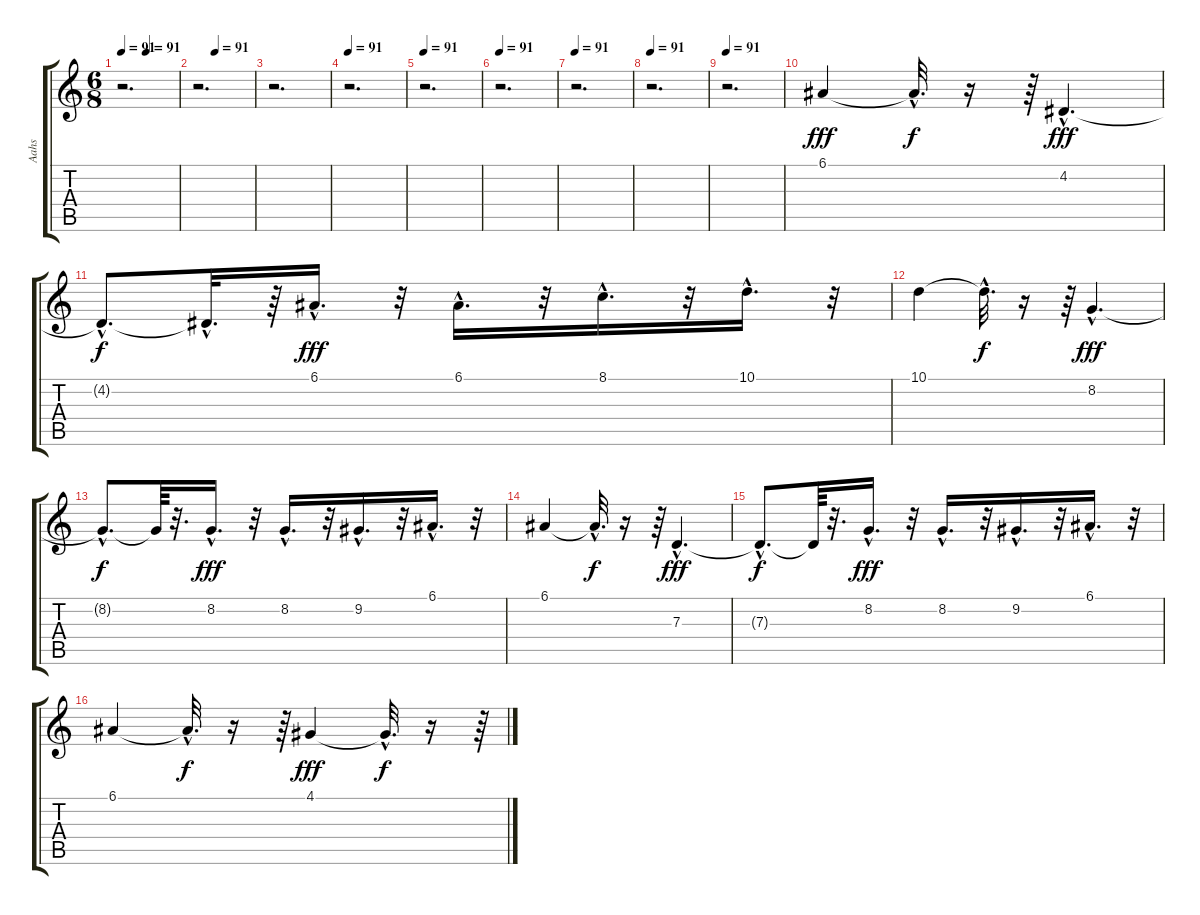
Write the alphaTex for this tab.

\track ("Aahs" "Aahs") {instrument choiraahs}
\staff {score tabs}
\tuning (E4 B3 G3 D3 A2 E2) {hide}
\ts (6 8)
\tempo 91
\tempo (91 0.4375)
\clef g2
\ks c
r.2{d dy f} |
\tempo (91 0.3125)
r.2{d} |
r.2{d} |
\tempo 91
r.2{d} |
\tempo 91
r.2{d} |
\tempo 91
r.2{d} |
\tempo 91
r.2{d} |
\tempo 91
r.2{d} |
\tempo 91
r.2{d} |
6.1.4{dy fff} 6.1{hac t}.32{d dy f} r.16 r.64 4.2{hac}.4{d dy fff} |
4.2{hac t}.8{d dy f} 4.2{hac t}.32{d} r.64 6.1{hac}.16{d dy fff} r.32 6.1{hac}.16{d} r.32 8.1{hac}.16{d} r.32 10.1{hac}.16{d} r.32 |
10.1.4 10.1{hac t}.32{d dy f} r.16 r.64 8.2{hac}.4{d dy fff} |
8.2{hac t}.8{d dy f} 8.2{t}.64 r.32{d} 8.2{hac}.16{d dy fff} r.32 8.2{hac}.16{d} r.32 9.2{hac}.16{d} r.32 6.1{hac}.16{d} r.32 |
6.1.4 6.1{hac t}.32{d dy f} r.16 r.64 7.3{hac}.4{d dy fff} |
7.3{hac t}.8{d dy f} 7.3{t}.64 r.32{d} 8.2{hac}.16{d dy fff} r.32 8.2{hac}.16{d} r.32 9.2{hac}.16{d} r.32 6.1{hac}.16{d} r.32 |
6.1.4 6.1{hac t}.32{d dy f} r.16 r.64 4.1.4{dy fff} 4.1{hac t}.32{d dy f} r.16 r.64
